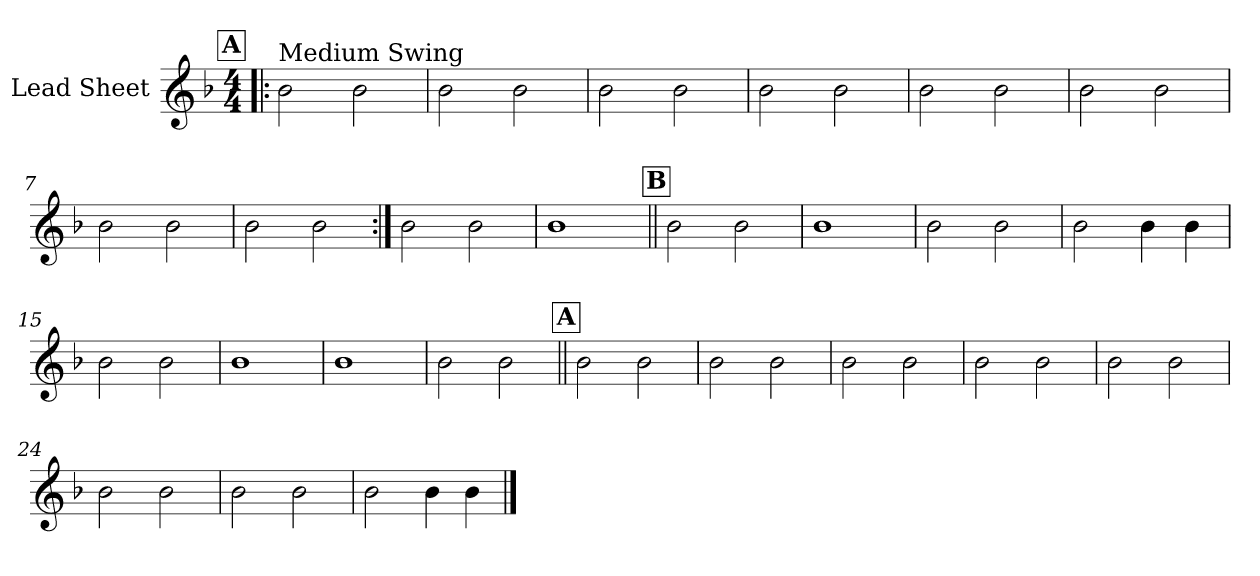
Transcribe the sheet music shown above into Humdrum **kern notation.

**kern
*part1
*staff1
*I"Lead Sheet
*clefG2
*k[b-]
*F:
*M4/4
!!LO:REH:place=s1:a:fs=14:t=A
=1!|:
!LO:TX:a:t=Medium Swing
2b-\
2b-\
=2
2b-\
2b-\
=3
2b-\
2b-\
=4
2b-\
2b-\
!!LO:LB:g=z
=5
2b-\
2b-\
=6
2b-\
2b-\
=7
2b-\
2b-\
=8
2b-\
2b-\
!!LO:LB:g=z
=9:|!
2b-\
2b-\
=10
1b-
!!LO:LB:g=z
!!LO:REH:place=s1:a:fs=14:t=B
=11||
2b-\
2b-\
=12
1b-
=13
2b-\
2b-\
=14
2b-\
4b-\
4b-\
!!LO:LB:g=z
=15
2b-\
2b-\
=16
1b-
=17
1b-
=18
2b-\
2b-\
!!LO:LB:g=z
!!LO:REH:place=s1:a:fs=14:t=A
=19||
2b-\
2b-\
=20
2b-\
2b-\
=21
2b-\
2b-\
=22
2b-\
2b-\
!!LO:LB:g=z
=23
2b-\
2b-\
=24
2b-\
2b-\
=25
2b-\
2b-\
=26
2b-\
4b-\
4b-\
==
*-
